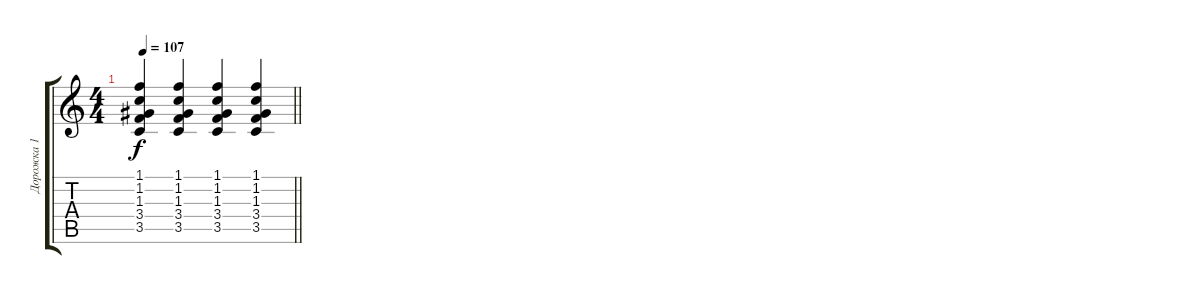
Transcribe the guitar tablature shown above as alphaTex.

\track ("Дорожка 1" "Дорожка 1") {instrument acousticguitarsteel}
\staff {score tabs}
\tuning (E4 B3 G3 D3 A2 E2) {hide}
\ts (4 4)
\tempo 107
\clef g2
\barLineRight lightlight
\ks c
(1.1{t} 1.2{t} 1.3{t} 3.4{t} 3.5{t}).4{dy f} (1.1 1.2 1.3 3.4 3.5).4 (1.1 1.2 1.3 3.4 3.5).4 (1.1 1.2 1.3 3.4 3.5).4
